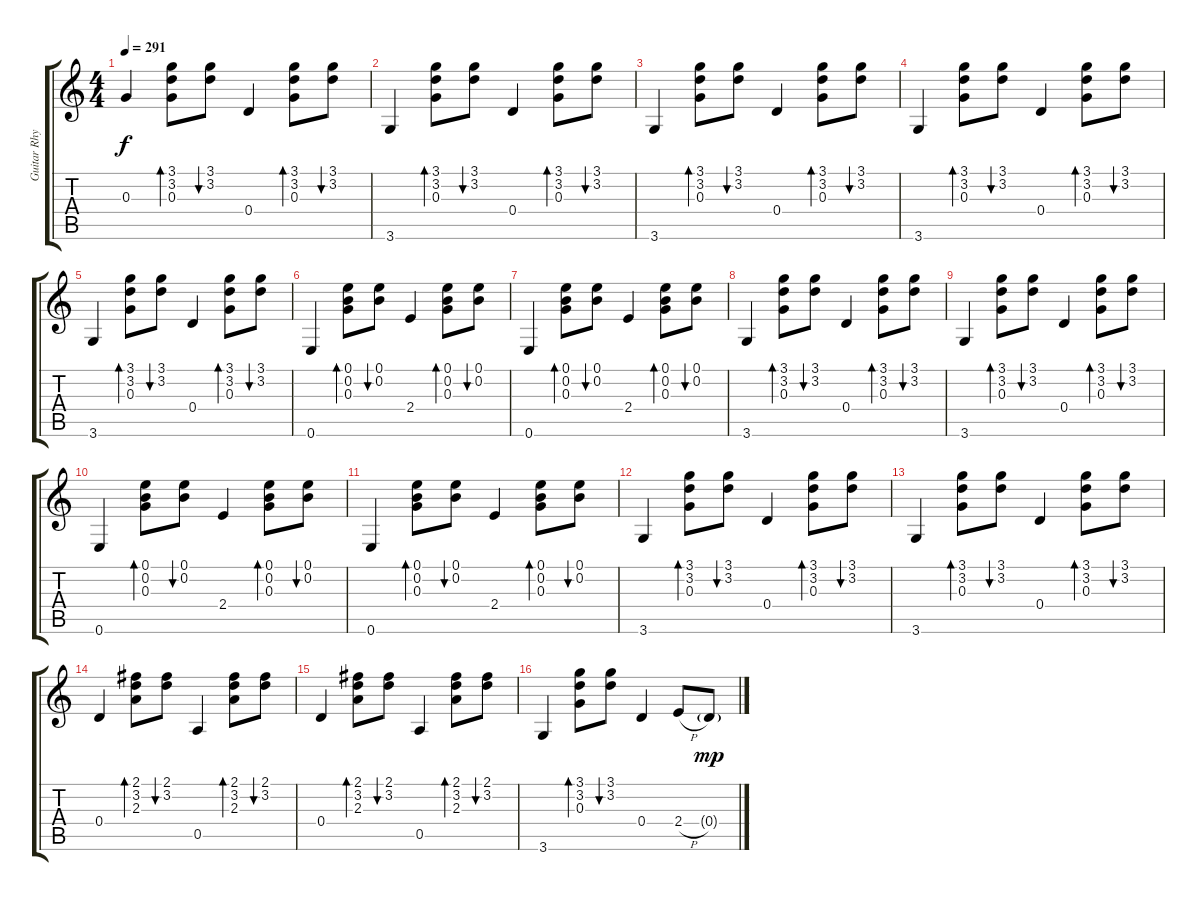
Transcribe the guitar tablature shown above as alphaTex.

\track ("Guitar Rhythm" "Guitar Rhy") {instrument acousticguitarnylon}
\staff {score tabs}
\tuning (E4 B3 G3 D3 A2 E2) {hide}
\ts (4 4)
\tempo 291
\clef g2
\ks c
0.3.4{dy f} (3.1 3.2 0.3).8{bd 240} (3.1 3.2).8{bu 240} 0.4.4 (3.1 3.2 0.3).8{bd 240} (3.1 3.2).8{bu 240} |
3.6.4 (3.1 3.2 0.3).8{bd 240} (3.1 3.2).8{bu 240} 0.4.4 (3.1 3.2 0.3).8{bd 240} (3.1 3.2).8{bu 240} |
3.6.4 (3.1 3.2 0.3).8{bd 240} (3.1 3.2).8{bu 240} 0.4.4 (3.1 3.2 0.3).8{bd 240} (3.1 3.2).8{bu 240} |
3.6.4 (3.1 3.2 0.3).8{bd 240} (3.1 3.2).8{bu 240} 0.4.4 (3.1 3.2 0.3).8{bd 240} (3.1 3.2).8{bu 240} |
3.6.4 (3.1 3.2 0.3).8{bd 240} (3.1 3.2).8{bu 240} 0.4.4 (3.1 3.2 0.3).8{bd 240} (3.1 3.2).8{bu 240} |
0.6.4 (0.1 0.2 0.3).8{bd 240} (0.1 0.2).8{bu 240} 2.4.4 (0.1 0.2 0.3).8{bd 240} (0.1 0.2).8{bu 240} |
0.6.4 (0.1 0.2 0.3).8{bd 240} (0.1 0.2).8{bu 240} 2.4.4 (0.1 0.2 0.3).8{bd 240} (0.1 0.2).8{bu 240} |
3.6.4 (3.1 3.2 0.3).8{bd 240} (3.1 3.2).8{bu 240} 0.4.4 (3.1 3.2 0.3).8{bd 240} (3.1 3.2).8{bu 240} |
3.6.4 (3.1 3.2 0.3).8{bd 240} (3.1 3.2).8{bu 240} 0.4.4 (3.1 3.2 0.3).8{bd 240} (3.1 3.2).8{bu 240} |
0.6.4 (0.1 0.2 0.3).8{bd 240} (0.1 0.2).8{bu 240} 2.4.4 (0.1 0.2 0.3).8{bd 240} (0.1 0.2).8{bu 240} |
0.6.4 (0.1 0.2 0.3).8{bd 240} (0.1 0.2).8{bu 240} 2.4.4 (0.1 0.2 0.3).8{bd 240} (0.1 0.2).8{bu 240} |
3.6.4 (3.1 3.2 0.3).8{bd 240} (3.1 3.2).8{bu 240} 0.4.4 (3.1 3.2 0.3).8{bd 240} (3.1 3.2).8{bu 240} |
3.6.4 (3.1 3.2 0.3).8{bd 240} (3.1 3.2).8{bu 240} 0.4.4 (3.1 3.2 0.3).8{bd 240} (3.1 3.2).8{bu 240} |
0.4.4 (2.1 3.2 2.3).8{bd 240} (2.1 3.2).8{bu 240} 0.5.4 (2.1 3.2 2.3).8{bd 240} (2.1 3.2).8{bu 240} |
0.4.4 (2.1 3.2 2.3).8{bd 240} (2.1 3.2).8{bu 240} 0.5.4 (2.1 3.2 2.3).8{bd 240} (2.1 3.2).8{bu 240} |
3.6.4 (3.1 3.2 0.3).8{bd 240} (3.1 3.2).8{bu 240} 0.4.4 2.4{h}.8 0.4{g}.8{dy mp}
